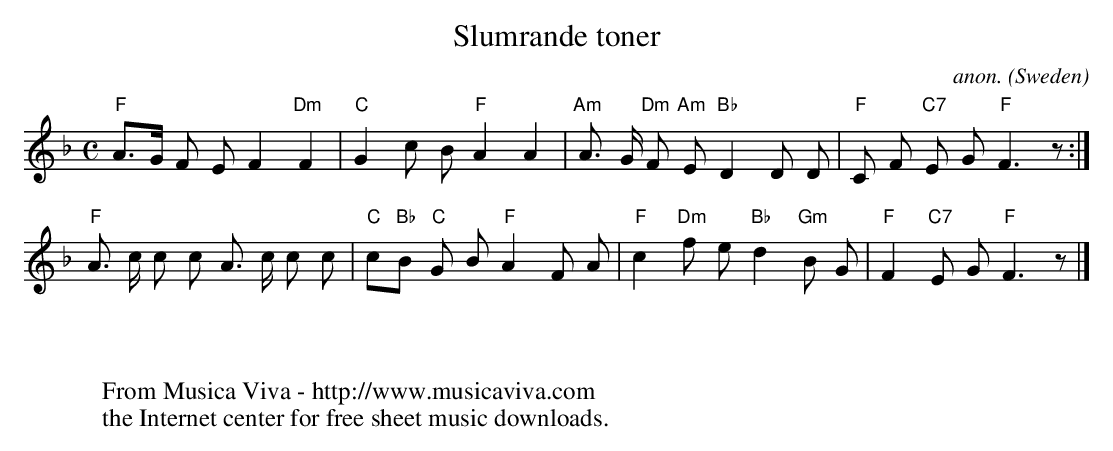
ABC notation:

X:1
T:Slumrande toner
C:anon.
O:Sweden
M:C
L:1/8
K:F
"F"A>G F EF2"Dm"F2|"C"G2c B "F"A2A2|"Am"A> G "Dm"F "Am"E "Bb"D2 D D|"F"C F "C7"E G "F"F3 z:|
"F"A> c c c A> c c c|"C"c"Bb"B "C"G B "F"A2 F A|"F"c2 "Dm"f e "Bb"d2 "Gm"B G|"F"F2 "C7"E G "F"F3 z|]
W:
W:
W:  From Musica Viva - http://www.musicaviva.com
W:  the Internet center for free sheet music downloads.
